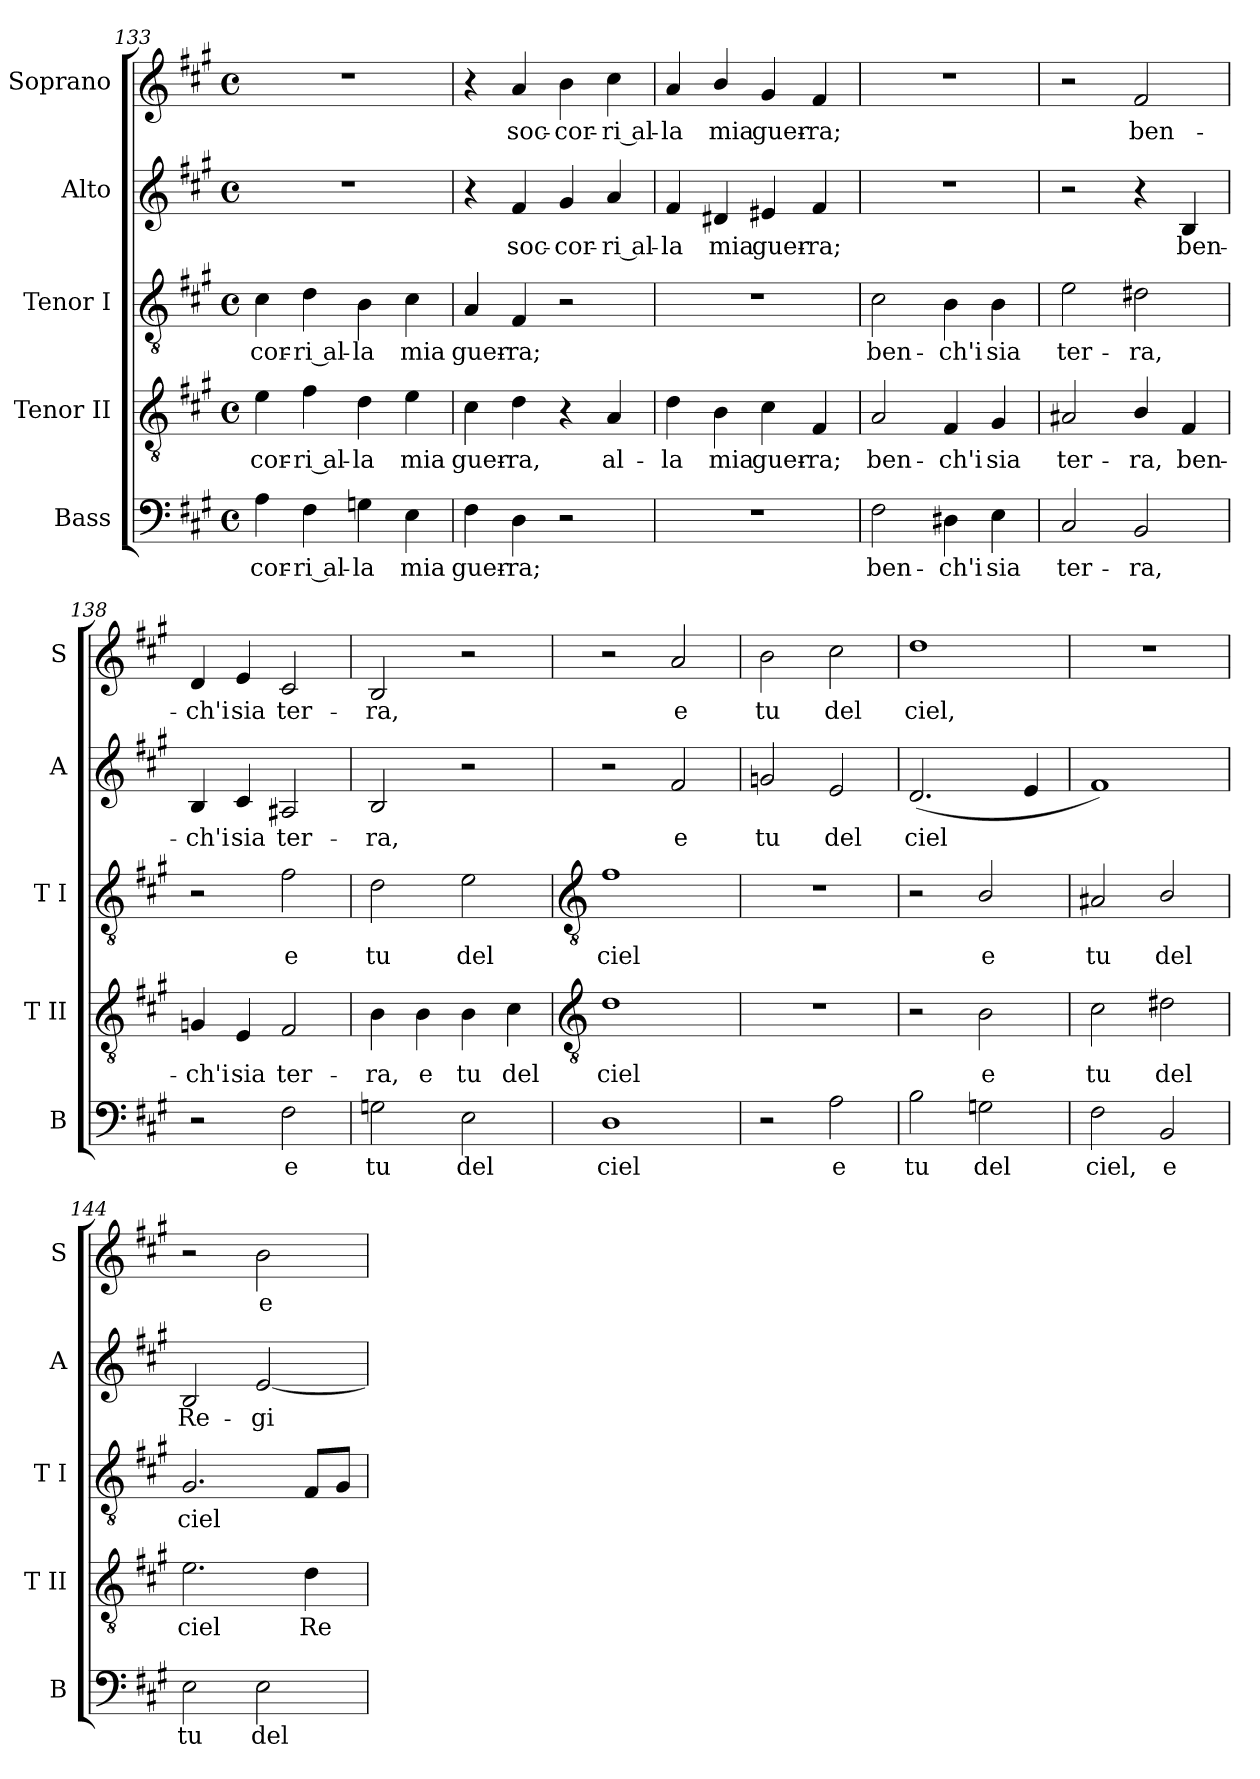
**kern	**text	**kern	**text	**kern	**text	**kern	**text	**kern	**text
*part5	*part5	*part4	*part4	*part3	*part3	*part2	*part2	*part1	*part1
*staff5	*staff5	*staff4	*staff4	*staff3	*staff3	*staff2	*staff2	*staff1	*staff1
*I"Bass	*	*I"Tenor II	*	*I"Tenor I	*	*I"Alto	*	*I"Soprano	*
*I'B	*	*I'T II	*	*I'T I	*	*I'A	*	*I'S	*
!!LO:LB:g=z
*clefF4	*	*clefGv2	*	*clefGv2	*	*clefG2	*	*clefG2	*
*k[f#c#g#]	*	*k[f#c#g#]	*	*k[f#c#g#]	*	*k[f#c#g#]	*	*k[f#c#g#]	*
*A:	*	*A:	*	*A:	*	*A:	*	*A:	*
*M4/4	*	*M4/4	*	*M4/4	*	*M4/4	*	*M4/4	*
*met(c)	*	*met(c)	*	*met(c)	*	*met(c)	*	*met(c)	*
=133	=133	=133	=133	=133	=133	=133	=133	=133	=133
!	!LO:LY:b	!	!LO:LY:b	!	!LO:LY:b	!	!	!	!
4A	-cor-	4e	-cor-	4c#	-cor-	1r	.	1r	.
!	!LO:LY:b	!	!LO:LY:b	!	!LO:LY:b	!	!	!	!
4F#	-ri al-	4f#	-ri al-	4d	-ri al-	.	.	.	.
!	!LO:LY:b	!	!LO:LY:b	!	!LO:LY:b	!	!	!	!
4Gn	-la	4d	-la	4B	-la	.	.	.	.
!	!LO:LY:b	!	!LO:LY:b	!	!LO:LY:b	!	!	!	!
4E	mia	4e	mia	4c#	mia	.	.	.	.
=134	=134	=134	=134	=134	=134	=134	=134	=134	=134
!	!LO:LY:b	!	!LO:LY:b	!	!LO:LY:b	!	!	!	!
4F#	guer-	4c#	guer-	4A	guer-	4r	.	4r	.
!	!LO:LY:b	!	!LO:LY:b	!	!LO:LY:b	!	!LO:LY:b	!	!LO:LY:b
4D	-ra;	4d	-ra,	4F#	-ra;	4f#	soc-	4a	soc-
!	!	!	!	!	!	!	!LO:LY:b	!	!LO:LY:b
2r	.	4r	.	2r	.	4g#	-cor-	4b	-cor-
!	!	!	!LO:LY:b	!	!	!	!LO:LY:b	!	!LO:LY:b
.	.	4A	al-	.	.	4a	-ri al-	4cc#	-ri al-
=135	=135	=135	=135	=135	=135	=135	=135	=135	=135
!	!	!	!LO:LY:b	!	!	!	!LO:LY:b	!	!LO:LY:b
1r	.	4d	-la	1r	.	4f#	-la	4a	-la
!	!	!	!LO:LY:b	!	!	!	!LO:LY:b	!	!LO:LY:b
.	.	4B	mia	.	.	4d#X	mia	4b/	mia
!	!	!	!LO:LY:b	!	!	!	!LO:LY:b	!	!LO:LY:b
.	.	4c#	guer-	.	.	4e#X	guer-	4g#	guer-
!	!	!	!LO:LY:b	!	!	!	!LO:LY:b	!	!LO:LY:b
.	.	4F#	-ra;	.	.	4f#	-ra;	4f#	-ra;
=136	=136	=136	=136	=136	=136	=136	=136	=136	=136
!	!LO:LY:b	!	!LO:LY:b	!	!LO:LY:b	!	!	!	!
2F#	ben-	2A	ben-	2c#	ben-	1r	.	1r	.
!	!LO:LY:b	!	!LO:LY:b	!	!LO:LY:b	!	!	!	!
4D#X	-ch'i	4F#	-ch'i	4B	-ch'i	.	.	.	.
!	!LO:LY:b	!	!LO:LY:b	!	!LO:LY:b	!	!	!	!
4E	sia	4G#	sia	4B	sia	.	.	.	.
=137	=137	=137	=137	=137	=137	=137	=137	=137	=137
!	!LO:LY:b	!	!LO:LY:b	!	!LO:LY:b	!	!	!	!
2C#	ter-	2A#X	ter-	2e	ter-	2r	.	2r	.
!	!LO:LY:b	!	!LO:LY:b	!	!LO:LY:b	!	!	!	!LO:LY:b
2BB	-ra,	4B/	-ra,	2d#X	-ra,	4r	.	2f#	ben-
!	!	!	!LO:LY:b	!	!	!	!LO:LY:b	!	!
.	.	4F#	ben-	.	.	4B	ben-	.	.
=138	=138	=138	=138	=138	=138	=138	=138	=138	=138
!	!	!	!LO:LY:b	!	!	!	!LO:LY:b	!	!LO:LY:b
2r	.	4Gn	-ch'i	2r	.	4B	-ch'i	4d	-ch'i
!	!	!	!LO:LY:b	!	!	!	!LO:LY:b	!	!LO:LY:b
.	.	4E	sia	.	.	4c#	sia	4e	sia
!	!LO:LY:b	!	!LO:LY:b	!	!LO:LY:b	!	!LO:LY:b	!	!LO:LY:b
2F#	e	2F#	ter-	2f#	e	2A#X	ter-	2c#	ter-
=139	=139	=139	=139	=139	=139	=139	=139	=139	=139
!	!LO:LY:b	!	!LO:LY:b	!	!LO:LY:b	!	!LO:LY:b	!	!LO:LY:b
2Gn	tu	4B	-ra,	2d	tu	2B	-ra,	2B	-ra,
!	!	!	!LO:LY:b	!	!	!	!	!	!
.	.	4B	e	.	.	.	.	.	.
!	!LO:LY:b	!	!LO:LY:b	!	!LO:LY:b	!	!	!	!
2E	del	4B	tu	2e	del	2r	.	2r	.
!	!	!	!LO:LY:b	!	!	!	!	!	!
.	.	4c#	del	.	.	.	.	.	.
!!LO:LB:g=z
=140	=140	=140	=140	=140	=140	=140	=140	=140	=140
*	*	*clefGv2	*	*clefGv2	*	*	*	*	*
!	!LO:LY:b	!	!LO:LY:b	!	!LO:LY:b	!	!	!	!
1D	ciel	1d	ciel	1f#	ciel	2r	.	2r	.
!	!	!	!	!	!	!	!LO:LY:b	!	!LO:LY:b
.	.	.	.	.	.	2f#	e	2a	e
=141	=141	=141	=141	=141	=141	=141	=141	=141	=141
!	!	!	!	!	!	!	!LO:LY:b	!	!LO:LY:b
2r	.	1r	.	1r	.	2gn	tu	2b	tu
!	!LO:LY:b	!	!	!	!	!	!LO:LY:b	!	!LO:LY:b
2A	e	.	.	.	.	2e	del	2cc#	del
=142	=142	=142	=142	=142	=142	=142	=142	=142	=142
!	!LO:LY:b	!	!	!	!	!	!LO:LY:b	!	!LO:LY:b
2B	tu	2r	.	2r	.	(<2.d	ciel	1dd	ciel,
!	!LO:LY:b	!	!LO:LY:b	!	!LO:LY:b	!	!	!	!
2Gn	del	2B	e	2B/	e	.	.	.	.
.	.	.	.	.	.	4e	.	.	.
=143	=143	=143	=143	=143	=143	=143	=143	=143	=143
!	!LO:LY:b	!	!LO:LY:b	!	!LO:LY:b	!	!	!	!
2F#	ciel,	2c#	tu	2A#X	tu	1f#)	.	1r	.
!	!LO:LY:b	!	!LO:LY:b	!	!LO:LY:b	!	!	!	!
2BB	e	2d#X	del	2B/	del	.	.	.	.
=144	=144	=144	=144	=144	=144	=144	=144	=144	=144
!	!LO:LY:b	!	!LO:LY:b	!	!LO:LY:b	!	!LO:LY:b	!	!
2E	tu	2.e	ciel	2.G#	ciel	2B	Re-	2r	.
!	!LO:LY:b	!	!	!	!	!	!LO:LY:b	!	!LO:LY:b
2E	del	.	.	.	.	[2e	-gi-	2b	e
!	!	!	!LO:LY:b	!	!	!	!	!	!
.	.	4d	Re-	8F#L	.	.	.	.	.
.	.	.	.	8G#J	.	.	.	.	.
=	=	=	=	=	=	=	=	=	=
*-	*-	*-	*-	*-	*-	*-	*-	*-	*-
